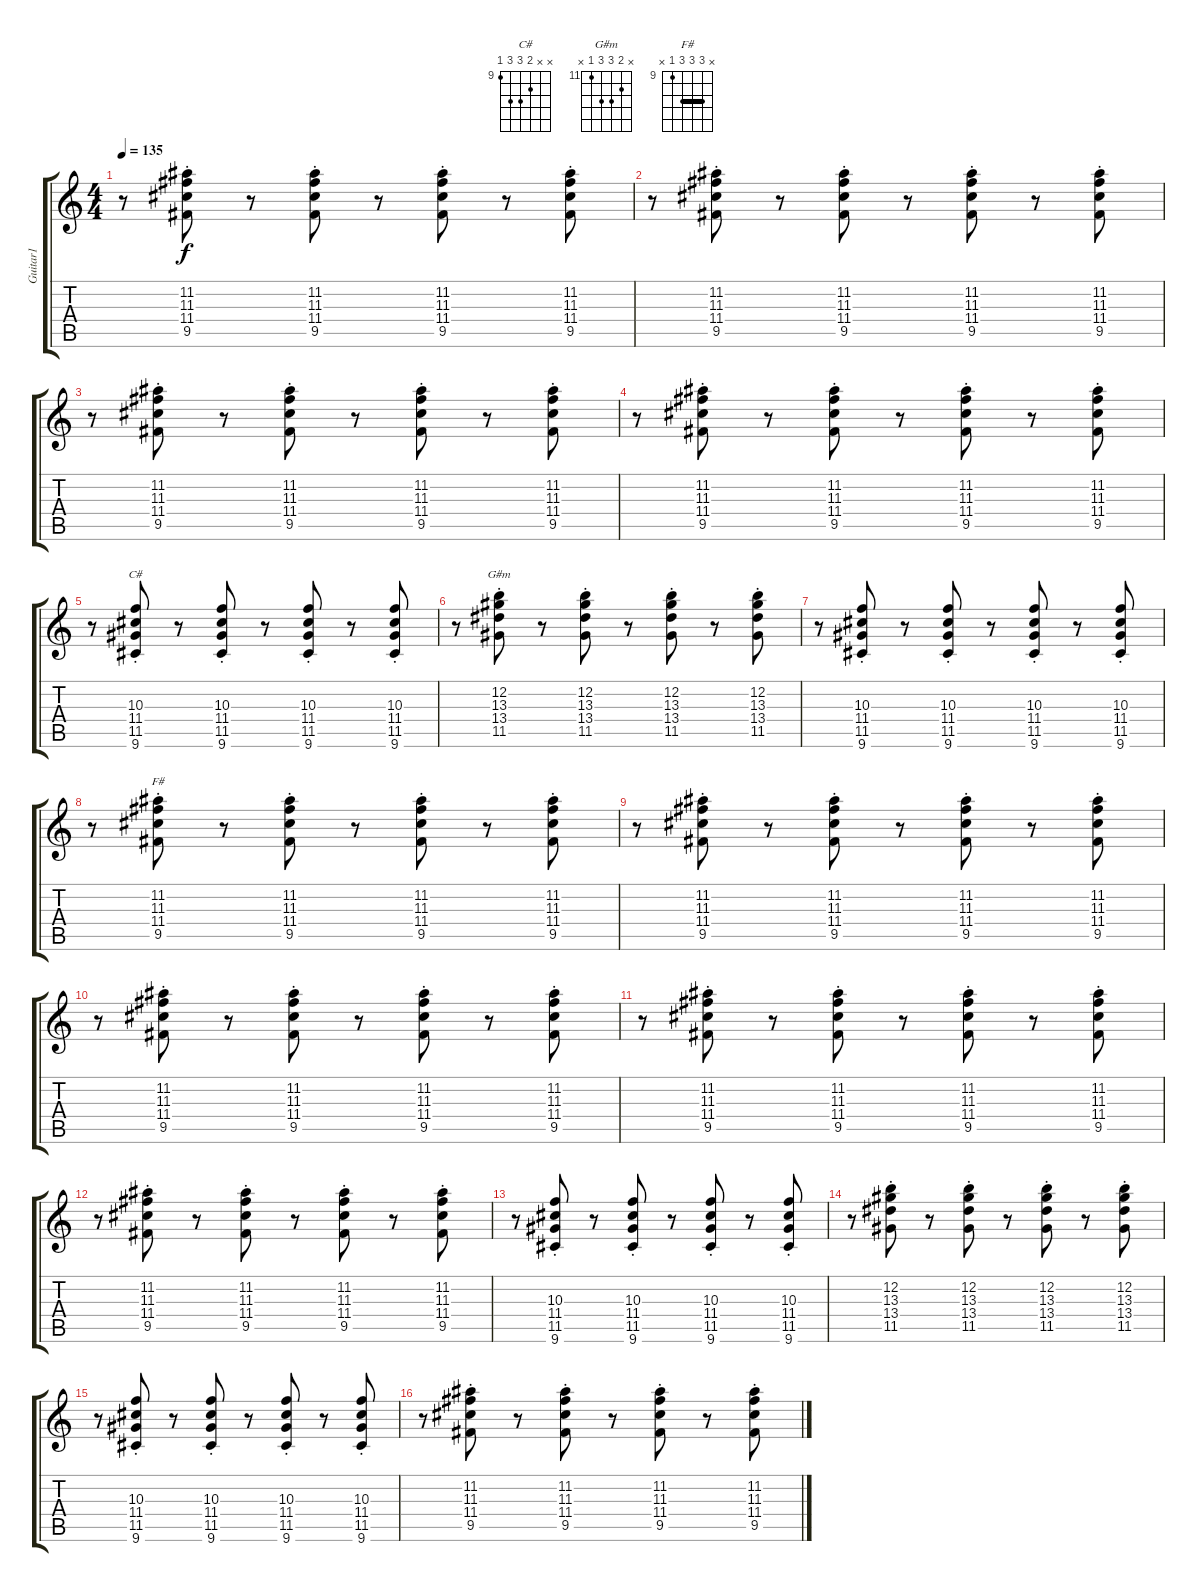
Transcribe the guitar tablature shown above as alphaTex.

\track ("Guitar1" "Guitar1") {instrument electricguitarmuted}
\staff {score tabs}
\tuning (E4 B3 G3 D3 A2 E2) {hide}
\chord ("C#" x x 10 11 11 9) {firstfret 9}
\chord ("G#m" x 12 13 13 11 x) {firstfret 11}
\chord ("F#" x 11 11 11 9 x) {firstfret 9 barre 11}
\ts (4 4)
\tempo 135
\clef g2
\ks c
r.8{dy f} (11.2{st} 11.3{st} 11.4{st} 9.5{st}).8 r.8 (11.2{st} 11.3{st} 11.4{st} 9.5{st}).8 r.8 (11.2{st} 11.3{st} 11.4{st} 9.5{st}).8 r.8 (11.2{st} 11.3{st} 11.4{st} 9.5{st}).8 |
r.8 (11.2{st} 11.3{st} 11.4{st} 9.5{st}).8 r.8 (11.2{st} 11.3{st} 11.4{st} 9.5{st}).8 r.8 (11.2{st} 11.3{st} 11.4{st} 9.5{st}).8 r.8 (11.2{st} 11.3{st} 11.4{st} 9.5{st}).8 |
r.8 (11.2{st} 11.3{st} 11.4{st} 9.5{st}).8 r.8 (11.2{st} 11.3{st} 11.4{st} 9.5{st}).8 r.8 (11.2{st} 11.3{st} 11.4{st} 9.5{st}).8 r.8 (11.2{st} 11.3{st} 11.4{st} 9.5{st}).8 |
r.8 (11.2{st} 11.3{st} 11.4{st} 9.5{st}).8 r.8 (11.2{st} 11.3{st} 11.4{st} 9.5{st}).8 r.8 (11.2{st} 11.3{st} 11.4{st} 9.5{st}).8 r.8 (11.2{st} 11.3{st} 11.4{st} 9.5{st}).8 |
r.8 (10.3{st} 11.4{st} 11.5{st} 9.6).8{ch "C#"} r.8 (10.3{st} 11.4{st} 11.5{st} 9.6).8 r.8 (10.3{st} 11.4{st} 11.5{st} 9.6).8 r.8 (10.3{st} 11.4{st} 11.5{st} 9.6).8 |
r.8 (12.2{st} 13.3{st} 13.4{st} 11.5{st}).8{ch "G#m"} r.8 (12.2{st} 13.3{st} 13.4{st} 11.5{st}).8 r.8 (12.2{st} 13.3{st} 13.4{st} 11.5{st}).8 r.8 (12.2{st} 13.3{st} 13.4{st} 11.5{st}).8 |
r.8 (10.3{st} 11.4{st} 11.5{st} 9.6).8 r.8 (10.3{st} 11.4{st} 11.5{st} 9.6).8 r.8 (10.3{st} 11.4{st} 11.5{st} 9.6).8 r.8 (10.3{st} 11.4{st} 11.5{st} 9.6).8 |
r.8 (11.2{st} 11.3{st} 11.4{st} 9.5{st}).8{ch "F#"} r.8 (11.2{st} 11.3{st} 11.4{st} 9.5{st}).8 r.8 (11.2{st} 11.3{st} 11.4{st} 9.5{st}).8 r.8 (11.2{st} 11.3{st} 11.4{st} 9.5{st}).8 |
r.8 (11.2{st} 11.3{st} 11.4{st} 9.5{st}).8 r.8 (11.2{st} 11.3{st} 11.4{st} 9.5{st}).8 r.8 (11.2{st} 11.3{st} 11.4{st} 9.5{st}).8 r.8 (11.2{st} 11.3{st} 11.4{st} 9.5{st}).8 |
r.8 (11.2{st} 11.3{st} 11.4{st} 9.5{st}).8 r.8 (11.2{st} 11.3{st} 11.4{st} 9.5{st}).8 r.8 (11.2{st} 11.3{st} 11.4{st} 9.5{st}).8 r.8 (11.2{st} 11.3{st} 11.4{st} 9.5{st}).8 |
r.8 (11.2{st} 11.3{st} 11.4{st} 9.5{st}).8 r.8 (11.2{st} 11.3{st} 11.4{st} 9.5{st}).8 r.8 (11.2{st} 11.3{st} 11.4{st} 9.5{st}).8 r.8 (11.2{st} 11.3{st} 11.4{st} 9.5{st}).8 |
r.8 (11.2{st} 11.3{st} 11.4{st} 9.5{st}).8 r.8 (11.2{st} 11.3{st} 11.4{st} 9.5{st}).8 r.8 (11.2{st} 11.3{st} 11.4{st} 9.5{st}).8 r.8 (11.2{st} 11.3{st} 11.4{st} 9.5{st}).8 |
r.8 (10.3{st} 11.4{st} 11.5{st} 9.6).8 r.8 (10.3{st} 11.4{st} 11.5{st} 9.6).8 r.8 (10.3{st} 11.4{st} 11.5{st} 9.6).8 r.8 (10.3{st} 11.4{st} 11.5{st} 9.6).8 |
r.8 (12.2{st} 13.3{st} 13.4{st} 11.5{st}).8 r.8 (12.2{st} 13.3{st} 13.4{st} 11.5{st}).8 r.8 (12.2{st} 13.3{st} 13.4{st} 11.5{st}).8 r.8 (12.2{st} 13.3{st} 13.4{st} 11.5{st}).8 |
r.8 (10.3{st} 11.4{st} 11.5{st} 9.6).8 r.8 (10.3{st} 11.4{st} 11.5{st} 9.6).8 r.8 (10.3{st} 11.4{st} 11.5{st} 9.6).8 r.8 (10.3{st} 11.4{st} 11.5{st} 9.6).8 |
r.8 (11.2{st} 11.3{st} 11.4{st} 9.5{st}).8 r.8 (11.2{st} 11.3{st} 11.4{st} 9.5{st}).8 r.8 (11.2{st} 11.3{st} 11.4{st} 9.5{st}).8 r.8 (11.2{st} 11.3{st} 11.4{st} 9.5{st}).8
